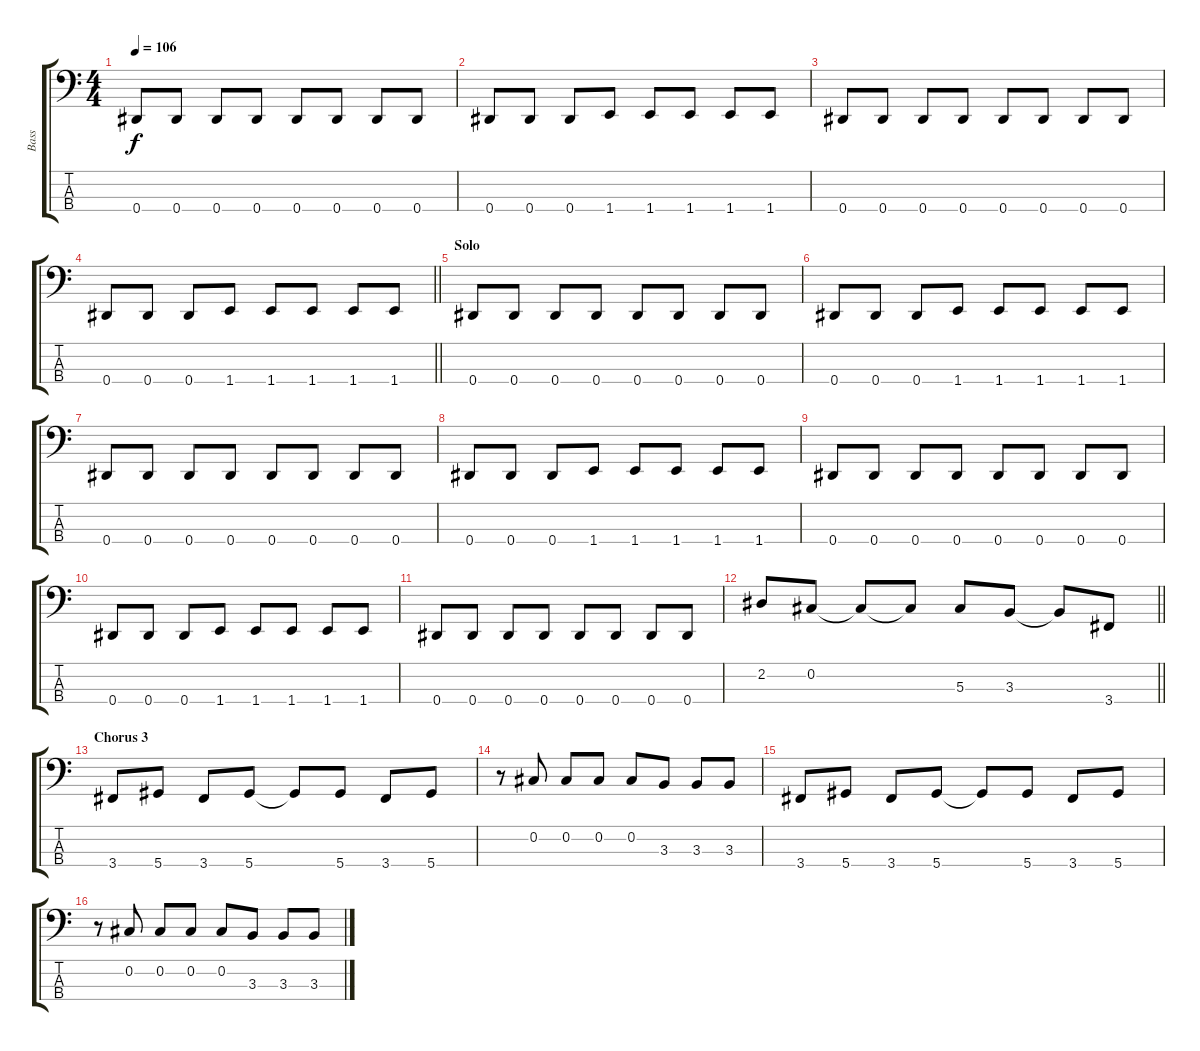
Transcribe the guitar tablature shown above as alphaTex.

\track ("Bass" "Bass") {instrument electricbasspick}
\staff {score tabs}
\tuning (Gb2 Db2 Ab1 Eb1) {hide}
\ts (4 4)
\tempo 106
\clef f4
\ks c
0.4.8{dy f} 0.4.8 0.4.8 0.4.8 0.4.8 0.4.8 0.4.8 0.4.8 |
0.4.8 0.4.8 0.4.8 1.4.8 1.4.8 1.4.8 1.4.8 1.4.8 |
0.4.8 0.4.8 0.4.8 0.4.8 0.4.8 0.4.8 0.4.8 0.4.8 |
\barLineRight lightlight
0.4.8 0.4.8 0.4.8 1.4.8 1.4.8 1.4.8 1.4.8 1.4.8 |
\section ("" "Solo")
0.4.8 0.4.8 0.4.8 0.4.8 0.4.8 0.4.8 0.4.8 0.4.8 |
0.4.8 0.4.8 0.4.8 1.4.8 1.4.8 1.4.8 1.4.8 1.4.8 |
0.4.8 0.4.8 0.4.8 0.4.8 0.4.8 0.4.8 0.4.8 0.4.8 |
0.4.8 0.4.8 0.4.8 1.4.8 1.4.8 1.4.8 1.4.8 1.4.8 |
0.4.8 0.4.8 0.4.8 0.4.8 0.4.8 0.4.8 0.4.8 0.4.8 |
0.4.8 0.4.8 0.4.8 1.4.8 1.4.8 1.4.8 1.4.8 1.4.8 |
0.4.8 0.4.8 0.4.8 0.4.8 0.4.8 0.4.8 0.4.8 0.4.8 |
\barLineRight lightlight
2.2.8 0.2.8 0.2{t}.8 0.2{t}.8 5.3.8 3.3.8 3.3{t}.8 3.4.8 |
\section ("" "Chorus 3")
3.4.8 5.4.8 3.4.8 5.4.8 5.4{t}.8 5.4.8 3.4.8 5.4.8 |
r.8 0.2.8 0.2.8 0.2.8 0.2.8 3.3.8 3.3.8 3.3.8 |
3.4.8 5.4.8 3.4.8 5.4.8 5.4{t}.8 5.4.8 3.4.8 5.4.8 |
r.8 0.2.8 0.2.8 0.2.8 0.2.8 3.3.8 3.3.8 3.3.8
